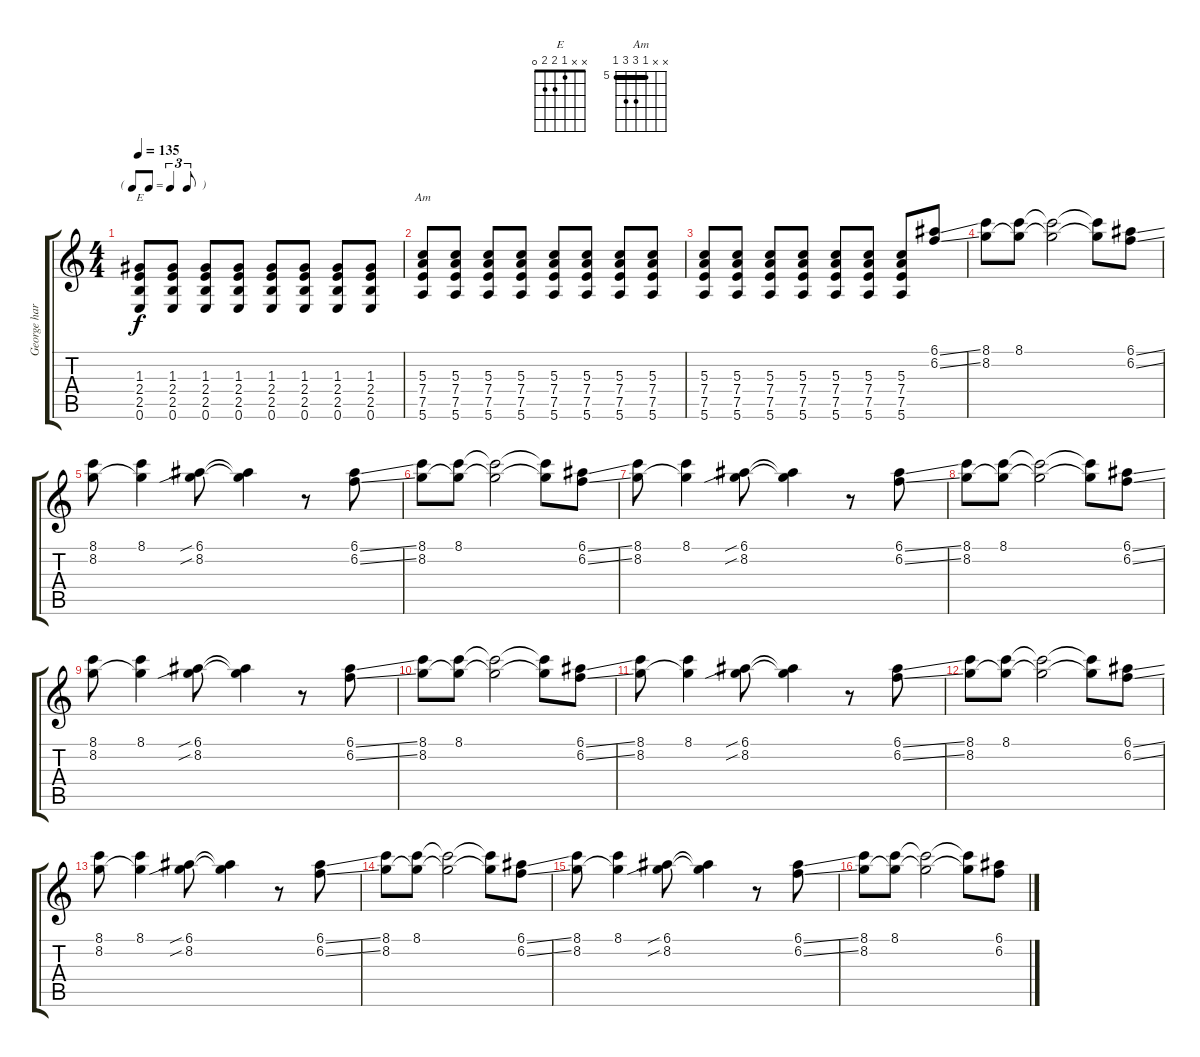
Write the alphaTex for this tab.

\track ("George harrison" "George har") {instrument electricguitarjazz}
\staff {score tabs}
\tuning (E4 B3 G3 D3 A2 E2) {hide}
\chord ("E" x x 1 2 2 0)
\chord ("Am" x x 5 7 7 5) {firstfret 5 barre 5}
\ts (4 4)
\tf triplet8th
\tempo 135
\clef g2
\ks c
(1.3 2.4 2.5 0.6).8{ch "E" dy f} (1.3 2.4 2.5 0.6).8 (1.3 2.4 2.5 0.6).8 (1.3 2.4 2.5 0.6).8 (1.3 2.4 2.5 0.6).8 (1.3 2.4 2.5 0.6).8 (1.3 2.4 2.5 0.6).8 (1.3 2.4 2.5 0.6).8 |
(5.3 7.4 7.5 5.6).8{ch "Am"} (5.3 7.4 7.5 5.6).8 (5.3 7.4 7.5 5.6).8 (5.3 7.4 7.5 5.6).8 (5.3 7.4 7.5 5.6).8 (5.3 7.4 7.5 5.6).8 (5.3 7.4 7.5 5.6).8 (5.3 7.4 7.5 5.6).8 |
(5.3 7.4 7.5 5.6).8 (5.3 7.4 7.5 5.6).8 (5.3 7.4 7.5 5.6).8 (5.3 7.4 7.5 5.6).8 (5.3 7.4 7.5 5.6).8 (5.3 7.4 7.5 5.6).8 (5.3 7.4 7.5 5.6).8 (6.1{ss} 6.2{ss}).8 |
(8.1 8.2).8 (8.1 8.2{t}).8 (8.1{t} 8.2{t}).2 (8.1{t} 8.2{t}).8 (6.1{ss} 6.2{ss}).8 |
(8.1 8.2).8 (8.1 8.2{t}).4 (6.1{sib} 8.2{sib}).8 (6.1{t} 8.2{t}).4 r.8 (6.1{ss} 6.2{ss}).8 |
(8.1 8.2).8 (8.1 8.2{t}).8 (8.1{t} 8.2{t}).2 (8.1{t} 8.2{t}).8 (6.1{ss} 6.2{ss}).8 |
(8.1 8.2).8 (8.1 8.2{t}).4 (6.1{sib} 8.2{sib}).8 (6.1{t} 8.2{t}).4 r.8 (6.1{ss} 6.2{ss}).8 |
(8.1 8.2).8 (8.1 8.2{t}).8 (8.1{t} 8.2{t}).2 (8.1{t} 8.2{t}).8 (6.1{ss} 6.2{ss}).8 |
(8.1 8.2).8 (8.1 8.2{t}).4 (6.1{sib} 8.2{sib}).8 (6.1{t} 8.2{t}).4 r.8 (6.1{ss} 6.2{ss}).8 |
(8.1 8.2).8 (8.1 8.2{t}).8 (8.1{t} 8.2{t}).2 (8.1{t} 8.2{t}).8 (6.1{ss} 6.2{ss}).8 |
(8.1 8.2).8 (8.1 8.2{t}).4 (6.1{sib} 8.2{sib}).8 (6.1{t} 8.2{t}).4 r.8 (6.1{ss} 6.2{ss}).8 |
(8.1 8.2).8 (8.1 8.2{t}).8 (8.1{t} 8.2{t}).2 (8.1{t} 8.2{t}).8 (6.1{ss} 6.2{ss}).8 |
(8.1 8.2).8 (8.1 8.2{t}).4 (6.1{sib} 8.2{sib}).8 (6.1{t} 8.2{t}).4 r.8 (6.1{ss} 6.2{ss}).8 |
(8.1 8.2).8 (8.1 8.2{t}).8 (8.1{t} 8.2{t}).2 (8.1{t} 8.2{t}).8 (6.1{ss} 6.2{ss}).8 |
(8.1 8.2).8 (8.1 8.2{t}).4 (6.1{sib} 8.2{sib}).8 (6.1{t} 8.2{t}).4 r.8 (6.1{ss} 6.2{ss}).8 |
(8.1 8.2).8 (8.1 8.2{t}).8 (8.1{t} 8.2{t}).2 (8.1{t} 8.2{t}).8 (6.1{ss} 6.2{ss}).8
